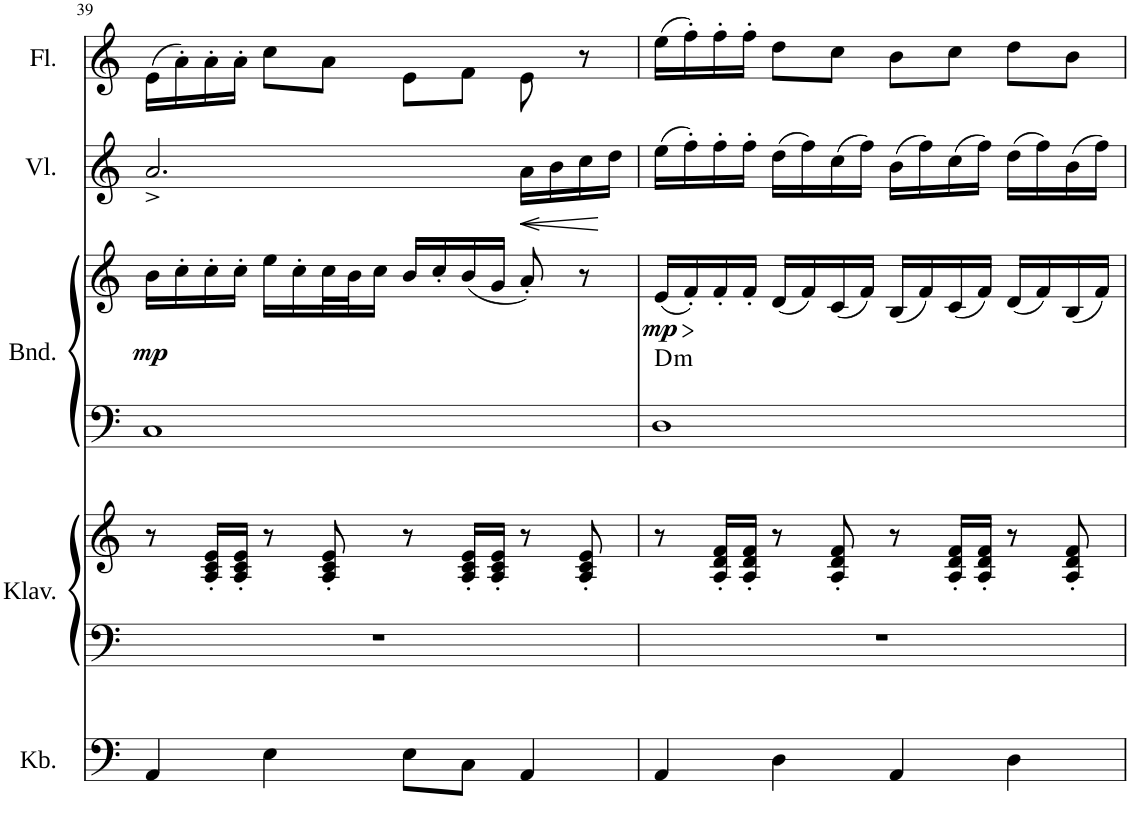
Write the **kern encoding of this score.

**kern	**kern	**kern	**kern	**kern	**dynam	**harte	**kern	**dynam	**kern
*part5	*part4	*part4	*part3	*part3	*part3	*part3	*part2	*part2	*part1
*staff7	*staff6	*staff5	*staff4	*staff3	*staff3/4	*	*staff2	*staff2	*staff1
*I"Kontrabass	*I"Klavier	*	*I"Bandoneon	*	*	*	*I"Violine	*	*I"Flöte
*I'Kb.	*I'Klav.	*	*I'Bnd.	*	*	*	*I'Vl.	*	*I'Fl.
!!LO:PB:g=z
*clefF4	*clefF4	*clefG2	*clefF4	*clefG2	*	*	*clefG2	*	*clefG2
*Trd7c12	*	*	*	*	*	*	*	*	*
*k[]	*k[]	*k[]	*k[]	*k[]	*	*	*k[]	*	*k[]
*M4/4	*M4/4	*M4/4	*M4/4	*M4/4	*	*	*M4/4	*	*M4/4
=39	=39	=39	=39	=39	=39	=39	=39	=39	=39
!	!	!	!	!	!LO:HP:b	!	!	!	!
!	!	!	!	!	!LO:DY:n=1:b	!	!	!	!
4AA/	1r	8r	1C	16b\LL	> mp	.	2.a^/	.	(16e\LL
.	.	.	.	16cc'\	.	.	.	.	16a'\)
.	.	16A/' 16c/' 16e/'LL	.	16cc'\	.	.	.	.	16a'\
.	.	16A/' 16c/' 16e/'JJ	.	16cc'\JJ	.	.	.	.	16a'\JJ
4E\	.	8r	.	16ee\LL	.	.	.	.	8cc\L
.	.	.	.	16cc'\	.	.	.	.	.
.	.	8A/' 8c/' 8e/'	.	32cc\L	.	.	.	.	8a\J
.	.	.	.	32b\J	.	.	.	.	.
.	.	.	.	16cc\JJ	.	.	.	.	.
8E\L	.	8r	.	16b/LL	.	.	.	.	8e\L
.	.	.	.	16cc'/	.	.	.	.	.
8C\J	.	16A/' 16c/' 16e/'LL	.	(16b/	.	.	.	.	8f\J
.	.	16A/' 16c/' 16e/'JJ	.	16g/JJ	.	.	.	.	.
!	!	!	!	!	!	!	!	!LO:HP:b	!
4AA/	.	8r	.	8a'/)	.	.	16a\LL	<	8e\
!	!	!	!	!	!	!	!	!LO:HP:n=1:b	!
.	.	.	.	.	.	.	16b\	[ <	.
.	.	8A/' 8c/' 8e/'	.	8r	.	.	16cc\	.	8r
.	.	.	.	.	.	.	16dd\JJ	[	.
.	.	.	.	.	]	.	.	.	.
=40	=40	=40	=40	=40	=40	=40	=40	=40	=40
!	!	!	!	!	!LO:HP:b	!	!	!	!
!	!	!	!	!	!LO:DY:n=1:b	!LO:H:kt=m	!	!	!
4AA/	1r	8r	1D	(16e/LL	> mp	D:min	(16ee\LL	.	(16ee\LL
.	.	.	.	16f'/)	.	.	16ff'\)	.	16ff'\)
.	.	16A/' 16d/' 16f/'LL	.	16f'/	.	.	16ff'\	.	16ff'\
.	.	16A/' 16d/' 16f/'JJ	.	16f'/JJ	.	.	16ff'\JJ	.	16ff'\JJ
4D\	.	8r	.	(16d/LL	.	.	(16dd\LL	.	8dd\L
.	.	.	.	16f/)	.	.	16ff\)	.	.
.	.	8A/' 8d/' 8f/'	.	(16c/	.	.	(16cc\	.	8cc\J
.	.	.	.	16f/JJ)	.	.	16ff\JJ)	.	.
4AA/	.	8r	.	(16B/LL	.	.	(16b\LL	.	8b\L
.	.	.	.	16f/)	.	.	16ff\)	.	.
.	.	16A/' 16d/' 16f/'LL	.	(16c/	.	.	(16cc\	.	8cc\J
.	.	16A/' 16d/' 16f/'JJ	.	16f/JJ)	.	.	16ff\JJ)	.	.
4D\	.	8r	.	(16d/LL	.	.	(16dd\LL	.	8dd\L
.	.	.	.	16f/)	.	.	16ff\)	.	.
.	.	8A/' 8d/' 8f/'	.	(16B/	.	.	(16b\	.	8b\J
.	.	.	.	16f/JJ)	.	.	16ff\JJ)	.	.
.	.	.	.	.	]	.	.	.	.
=	=	=	=	=	=	=	=	=	=
*-	*-	*-	*-	*-	*-	*-	*-	*-	*-
